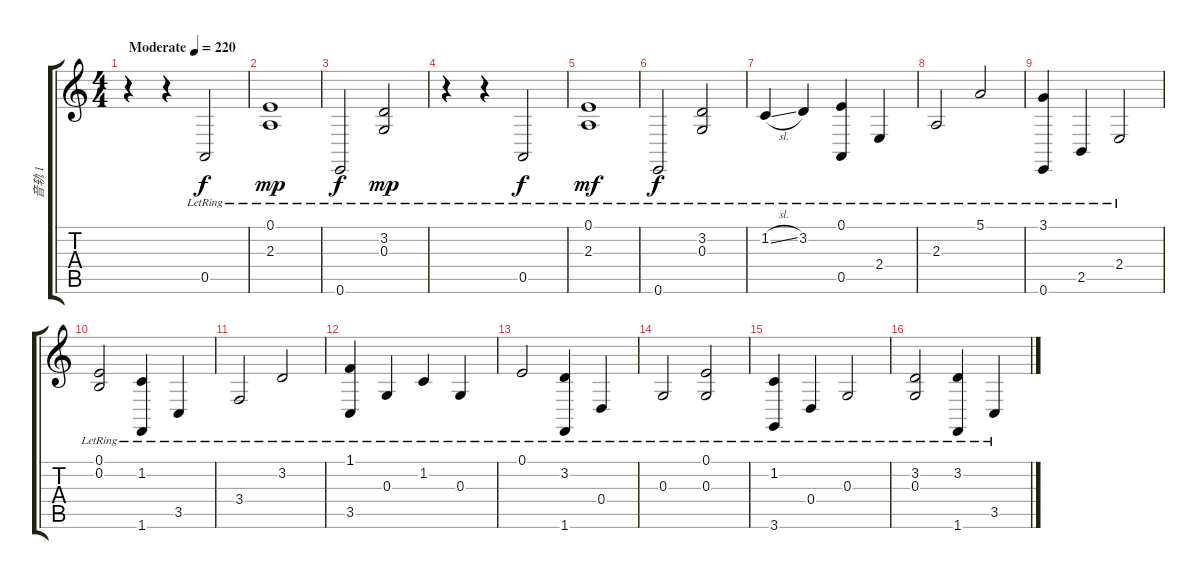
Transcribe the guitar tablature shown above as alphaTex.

\track ("音轨 1" "音轨 1") {instrument brightacousticpiano}
\staff {score tabs}
\tuning (E4 B3 G3 D3 A2 E2) {hide}
\ts (4 4)
\tempo (220 "Moderate")
\clef g2
\ks c
r.4{dy f instrument brightacousticpiano} r.4 0.5{lr}.2 |
(0.1{lr} 2.3{lr}).1{dy mp} |
0.6{lr}.2{dy f} (3.2{lr} 0.3{lr}).2{dy mp} |
r.4 r.4 0.5{lr}.2{dy f} |
(0.1{lr} 2.3{lr}).1{dy mf} |
0.6{lr}.2{dy f} (3.2{lr} 0.3{lr}).2 |
1.2{sl lr}.4 3.2{lr}.4 (0.1{lr} 0.5{lr}).4 2.4{lr}.4 |
2.3{lr}.2 5.1{lr}.2 |
(3.1{lr} 0.6{lr}).4 2.5{lr}.4 2.4{lr}.2 |
(0.1{lr} 0.2{lr}).2 (1.2{lr} 1.6{lr}).4 3.5{lr}.4 |
3.4{lr}.2 3.2{lr}.2 |
(1.1{lr} 3.5{lr}).4 0.3{lr}.4 1.2{lr}.4 0.3{lr}.4 |
0.1{lr}.2 (3.2{lr} 1.6{lr}).4 0.4{lr}.4 |
0.3{lr}.2 (0.1{lr} 0.3{lr}).2 |
(1.2{lr} 3.6{lr}).4 0.4{lr}.4 0.3{lr}.2 |
(3.2{lr} 0.3{lr}).2 (3.2{lr} 1.6{lr}).4 3.5{lr}.4
